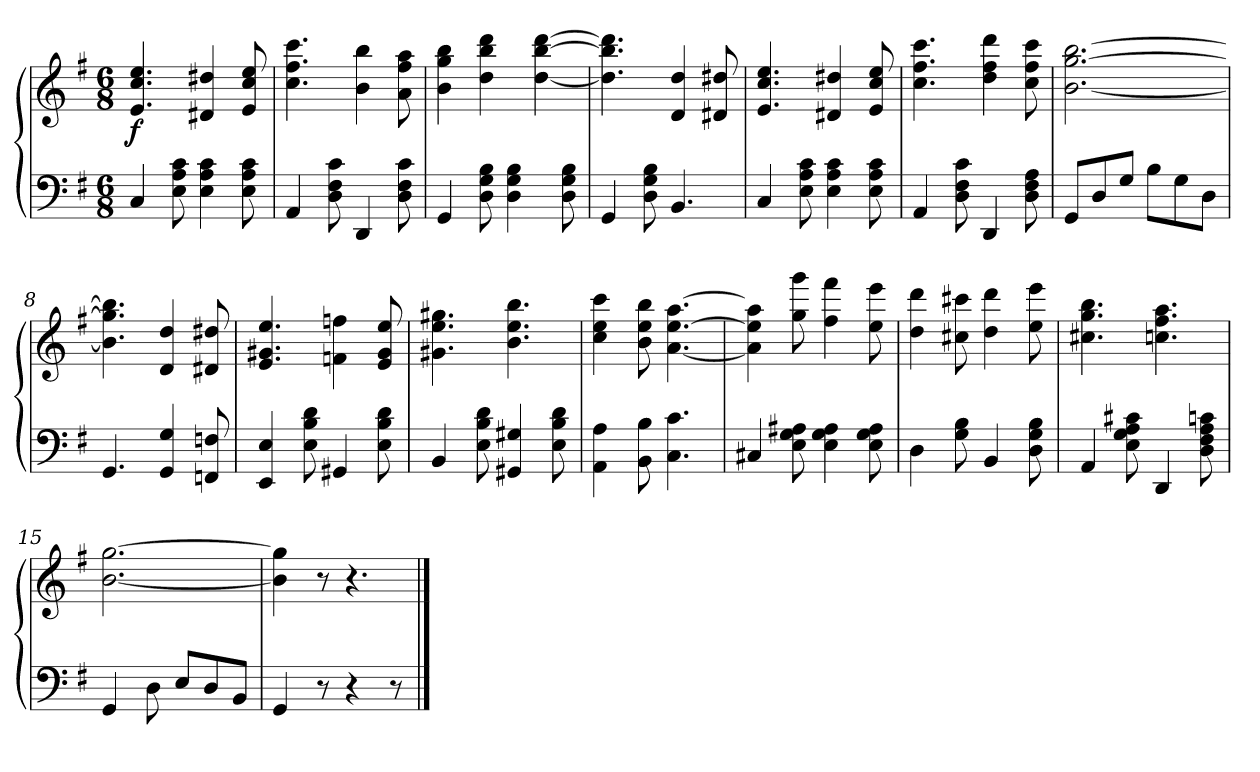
**kern	**kern	**dynam
*part1	*part1	*part1
*staff2	*staff1	*staff1/2
*clefF4	*clefG2	*
*k[f#]	*k[f#]	*
*G:	*G:	*
*M6/8	*M6/8	*
=1	=1	=1
!	!	!LO:DY:b
4C/	4.e/ 4.cc/ 4.ee/	f
8E\ 8A\ 8c\	.	.
4E\ 4A\ 4c\	4d#X/ 4dd#X/	.
8E\ 8A\ 8c\	8e/ 8cc/ 8ee/	.
=2	=2	=2
4AA/	4.cc\ 4.ff#\ 4.ccc\	.
8D\ 8F#\ 8c\	.	.
4DD/	4b\ 4bb\	.
8D\ 8F#\ 8c\	8a\ 8ff#\ 8aa\	.
=3	=3	=3
4GG/	4b\ 4gg\ 4bb\	.
8D\ 8G\ 8B\	4dd\ 4bb\ 4ddd\	.
4D\ 4G\ 4B\	.	.
.	[4dd\ [4bb\ [4ddd\	.
8D\ 8G\ 8B\	.	.
=4	=4	=4
4GG/	4.dd\] 4.bb\] 4.ddd\]	.
8D\ 8G\ 8B\	.	.
4.BB/	4d/ 4dd/	.
.	8d#X/ 8dd#X/	.
!!LO:LB:g=z
=5	=5	=5
4C/	4.e/ 4.cc/ 4.ee/	.
8E\ 8A\ 8c\	.	.
4E\ 4A\ 4c\	4d#X/ 4dd#X/	.
8E\ 8A\ 8c\	8e/ 8cc/ 8ee/	.
=6	=6	=6
4AA/	4.cc\ 4.ff#\ 4.ccc\	.
8D\ 8F#\ 8c\	.	.
4DD/	4dd\ 4ff#\ 4ddd\	.
8D\ 8F#\ 8A\	8cc\ 8ff#\ 8ccc\	.
=7	=7	=7
8GG/L	[2.b\ [2.gg\ [2.bb\	.
8D/	.	.
8G/J	.	.
8B\L	.	.
8G\	.	.
8D\J	.	.
=8	=8	=8
4.GG/	4.b\] 4.gg\] 4.bb\]	.
4GG/ 4G/	4d/ 4dd/	.
8FFn/ 8Fn/	8d#X/ 8dd#X/	.
!!LO:LB:g=z
=9	=9	=9
4EE/ 4E/	4.e/ 4.g#X/ 4.ee/	.
8E\ 8B\ 8d\	.	.
4GG#X/	4fn\ 4ffn\	.
8E\ 8B\ 8d\	8e/ 8g#/ 8ee/	.
=10	=10	=10
4BB/	4.g#X\ 4.ee\ 4.gg#X\	.
8E\ 8B\ 8d\	.	.
4GG#X/ 4G#X/	4.b\ 4.ee\ 4.bb\	.
8E\ 8B\ 8d\	.	.
=11	=11	=11
4AA\ 4A\	4cc\ 4ee\ 4ccc\	.
8BB\ 8B\	8b\ 8ee\ 8bb\	.
4.C\ 4.c\	[4.a\ [4.ee\ [4.aa\	.
=12	=12	=12
4C#X/	4a\] 4ee\] 4aa\]	.
8E\ 8G\ 8A#X\	8gg\ 8ggg\	.
4E\ 4G\ 4A#\	4ff#\ 4fff#\	.
8E\ 8G\ 8A#\	8ee\ 8eee\	.
!!LO:LB:g=z
=13	=13	=13
4D\	4dd\ 4ddd\	.
8G\ 8B\	8cc#X\ 8ccc#X\	.
4BB/	4dd\ 4ddd\	.
8D\ 8G\ 8B\	8ee\ 8eee\	.
=14	=14	=14
4AA/	4.cc#X\ 4.gg\ 4.bb\	.
8E\ 8G\ 8A\ 8c#X\	.	.
4DD/	4.ccn\ 4.ff#\ 4.aa\	.
8D\ 8F#\ 8A\ 8cn\	.	.
=15	=15	=15
4GG/	[2.b\ [2.gg\	.
8D\	.	.
8E/L	.	.
8D/	.	.
8BB/J	.	.
=16	=16	=16
4GG/	4b\] 4gg\]	.
8r	8r	.
4r	4.r	.
8r	.	.
==	==	==
*-	*-	*-
